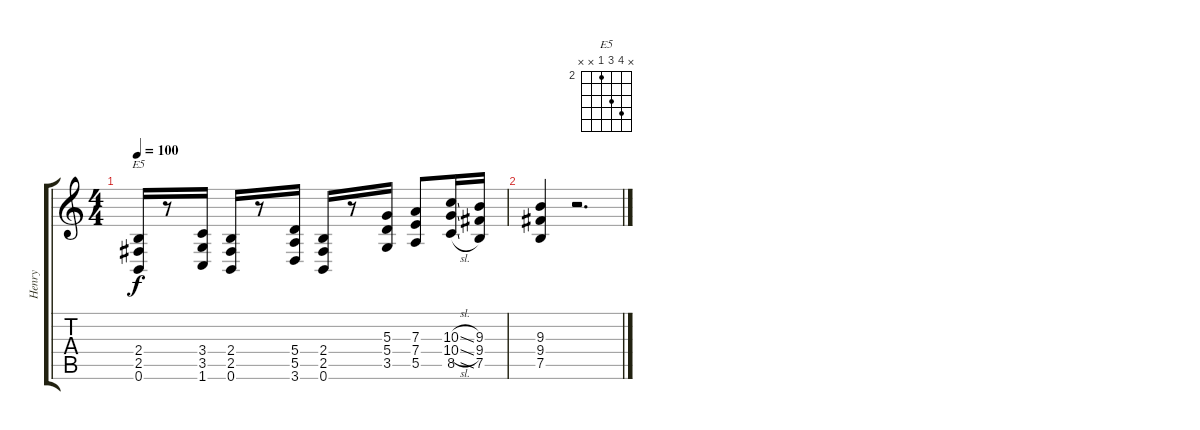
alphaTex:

\track ("Henry" "Henry") {instrument distortionguitar}
\staff {score tabs}
\tuning (B3 Gb3 D3 A2 E2 B1) {hide}
\chord ("E5" x 5 4 2 x x) {firstfret 2}
\ts (4 4)
\tempo 100
\clef g2
\ks c
(2.4 2.5 0.6).16{ch "E5" dy f} r.8 (3.4 3.5 1.6).16 (2.4 2.5 0.6).16 r.8 (5.4 5.5 3.6).16 (2.4 2.5 0.6).16 r.8 (5.3 5.4 3.5).16 (7.3 7.4 5.5).8 (10.3{sl} 10.4{sl} 8.5{sl}).16 (9.3 9.4 7.5).16 |
(9.3 9.4 7.5).4 r.2{d}
